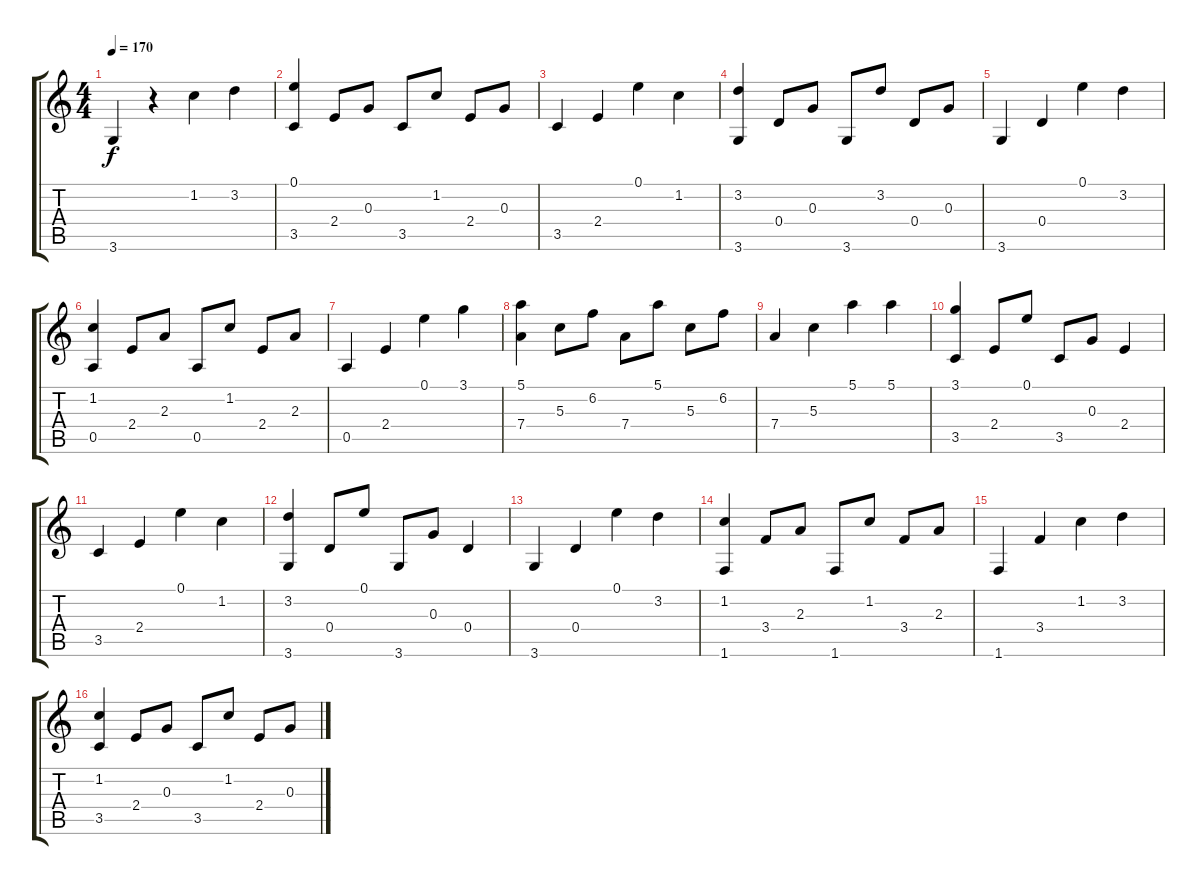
\track "" {instrument acousticguitarnylon}
\staff {score tabs}
\tuning (E4 B3 G3 D3 A2 E2) {hide}
\ts (4 4)
\tempo 170
\clef g2
\ks c
3.6.4{dy f} r.4 1.2.4 3.2.4 |
(0.1 3.5).4 2.4.8 0.3.8 3.5.8 1.2.8 2.4.8 0.3.8 |
3.5.4 2.4.4 0.1.4 1.2.4 |
(3.2 3.6).4 0.4.8 0.3.8 3.6.8 3.2.8 0.4.8 0.3.8 |
3.6.4 0.4.4 0.1.4 3.2.4 |
(1.2 0.5).4 2.4.8 2.3.8 0.5.8 1.2.8 2.4.8 2.3.8 |
0.5.4 2.4.4 0.1.4 3.1.4 |
(5.1 7.4).4 5.3.8 6.2.8 7.4.8 5.1.8 5.3.8 6.2.8 |
7.4.4 5.3.4 5.1.4 5.1.4 |
(3.1 3.5).4 2.4.8 0.1.8 3.5.8 0.3.8 2.4.4 |
3.5.4 2.4.4 0.1.4 1.2.4 |
(3.2 3.6).4 0.4.8 0.1.8 3.6.8 0.3.8 0.4.4 |
3.6.4 0.4.4 0.1.4 3.2.4 |
(1.2 1.6).4 3.4.8 2.3.8 1.6.8 1.2.8 3.4.8 2.3.8 |
1.6.4 3.4.4 1.2.4 3.2.4 |
(1.2 3.5).4 2.4.8 0.3.8 3.5.8 1.2.8 2.4.8 0.3.8
